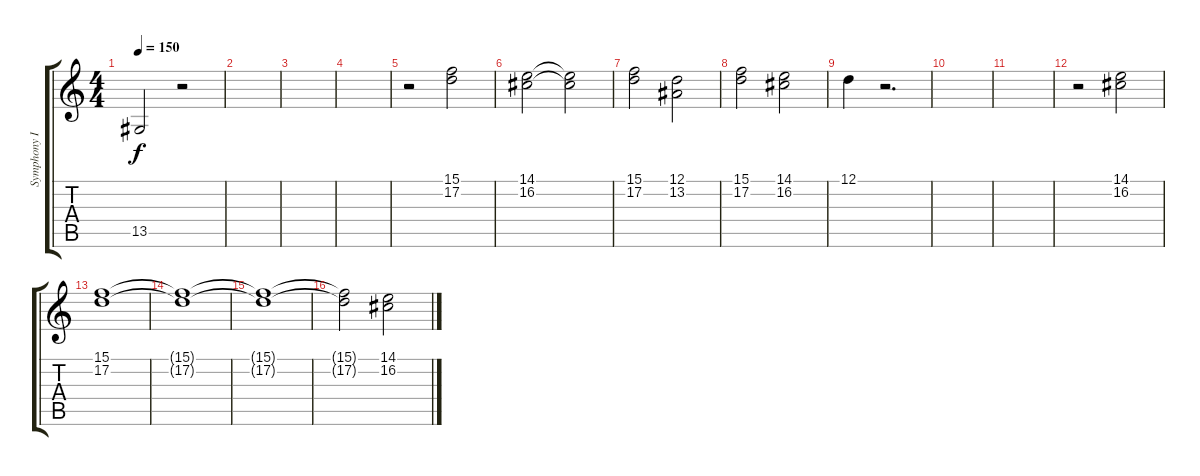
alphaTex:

\track ("Symphony III" "Symphony I") {instrument choiraahs}
\staff {score tabs}
\tuning (D4 A3 F3 C3 G2 C2) {hide}
\ts (4 4)
\tempo 150
\clef g2
\ks c
13.5{t}.2{dy f} r.2 |
|
|
|
r.2 (15.1 17.2).2 |
(14.1 16.2).2 (14.1{t} 16.2{t}).2 |
(15.1 17.2).2 (12.1 13.2).2 |
(15.1 17.2).2 (14.1 16.2).2 |
12.1.4 r.2{d} |
|
|
r.2 (14.1 16.2).2 |
(15.1 17.2).1 |
(15.1{t} 17.2{t}).1 |
(15.1{t} 17.2{t}).1 |
(15.1{t} 17.2{t}).2 (14.1 16.2).2
